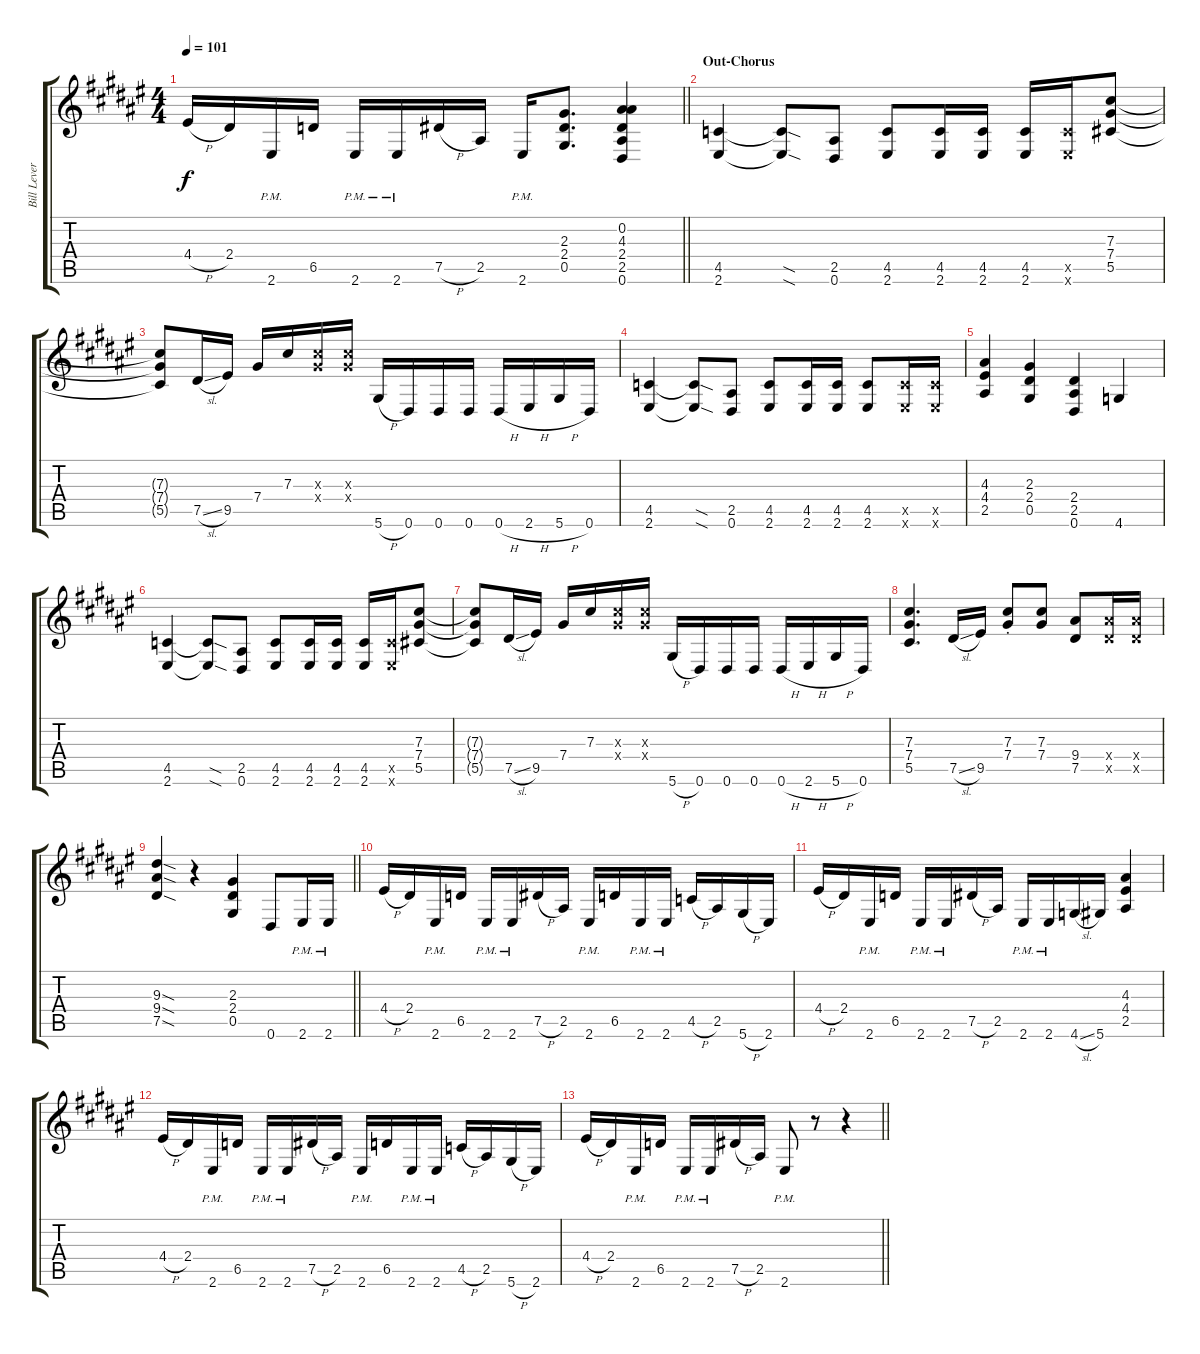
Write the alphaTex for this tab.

\track ("Bill Leverty Rhy" "Bill Lever") {instrument distortionguitar}
\staff {score tabs}
\tuning (Eb4 Bb3 Gb3 Db3 Ab2 Eb2) {hide}
\ts (4 4)
\tempo 101
\clef g2
\barLineRight lightlight
\ks f#
4.4{h}.16{dy f} 2.4.16 2.6{pm}.16 6.5.16 2.6{pm}.16 2.6{pm}.16 7.5{h}.16 2.5.16 2.6{pm}.16 (2.3 2.4 0.5).8{d} (0.2 4.3 2.4 2.5 0.6).4 |
\section ("" "Out-Chorus")
(4.5 2.6).4 (4.5{sod t} 2.6{sod t}).8 (2.5 0.6).8 (4.5 2.6).8 (4.5 2.6).16 (4.5 2.6).16 (4.5 2.6).16 (4.5{x} 2.6{x}).16 (7.3 7.4 5.5).8 |
(7.3{t} 7.4{t} 5.5{t}).8 7.5{sl}.16 9.5.16 7.4.16 7.3.16 (7.3{x} 7.4{x}).16 (7.3{x} 7.4{x}).16 5.6{h}.16 0.6.16 0.6.16 0.6.16 0.6{h}.16 2.6{h}.16 5.6{h}.16 0.6.16 |
(4.5 2.6).4 (4.5{sod t} 2.6{sod t}).8 (2.5 0.6).8 (4.5 2.6).8 (4.5 2.6).16 (4.5 2.6).16 (4.5 2.6).8 (4.5{x} 2.6{x}).16 (4.5{x} 2.6{x}).16 |
(4.3 4.4 2.5).4 (2.3 2.4 0.5).4 (2.4 2.5 0.6).4 4.6.4 |
(4.5 2.6).4 (4.5{sod t} 2.6{sod t}).8 (2.5 0.6).8 (4.5 2.6).8 (4.5 2.6).16 (4.5 2.6).16 (4.5 2.6).16 (4.5{x} 2.6{x}).16 (7.3 7.4 5.5).8 |
(7.3{t} 7.4{t} 5.5{t}).8 7.5{sl}.16 9.5.16 7.4.16 7.3.16 (7.3{x} 7.4{x}).16 (7.3{x} 7.4{x}).16 5.6{h}.16 0.6.16 0.6.16 0.6.16 0.6{h}.16 2.6{h}.16 5.6{h}.16 0.6.16 |
(7.3 7.4 5.5).4{d} 7.5{sl}.16 9.5.16 (7.3{st} 7.4).8 (7.3 7.4).8 (9.4 7.5).8 (9.4{x} 7.5{x}).16 (9.4{x} 7.5{x}).16 |
\barLineRight lightlight
(9.3{sod} 9.4{sod} 7.5{sod}).4 r.4 (2.3 2.4 0.5).4 0.6.8 2.6{pm}.16 2.6{pm}.16 |
4.4{h}.16 2.4.16 2.6{pm}.16 6.5.16 2.6{pm}.16 2.6{pm}.16 7.5{h}.16 2.5.16 2.6{pm}.16 6.5.16 2.6{pm}.16 2.6{pm}.16 4.5{h}.16 2.5.16 5.6{h}.16 2.6.16 |
4.4{h}.16 2.4.16 2.6{pm}.16 6.5.16 2.6{pm}.16 2.6{pm}.16 7.5{h}.16 2.5.16 2.6{pm}.16 2.6{pm}.16 4.6{sl}.16 5.6.16 (4.3 4.4 2.5).4 |
4.4{h}.16 2.4.16 2.6{pm}.16 6.5.16 2.6{pm}.16 2.6{pm}.16 7.5{h}.16 2.5.16 2.6{pm}.16 6.5.16 2.6{pm}.16 2.6{pm}.16 4.5{h}.16 2.5.16 5.6{h}.16 2.6.16 |
\barLineRight lightlight
4.4{h}.16 2.4.16 2.6{pm}.16 6.5.16 2.6{pm}.16 2.6{pm}.16 7.5{h}.16 2.5.16 2.6{pm}.8 r.8 r.4
